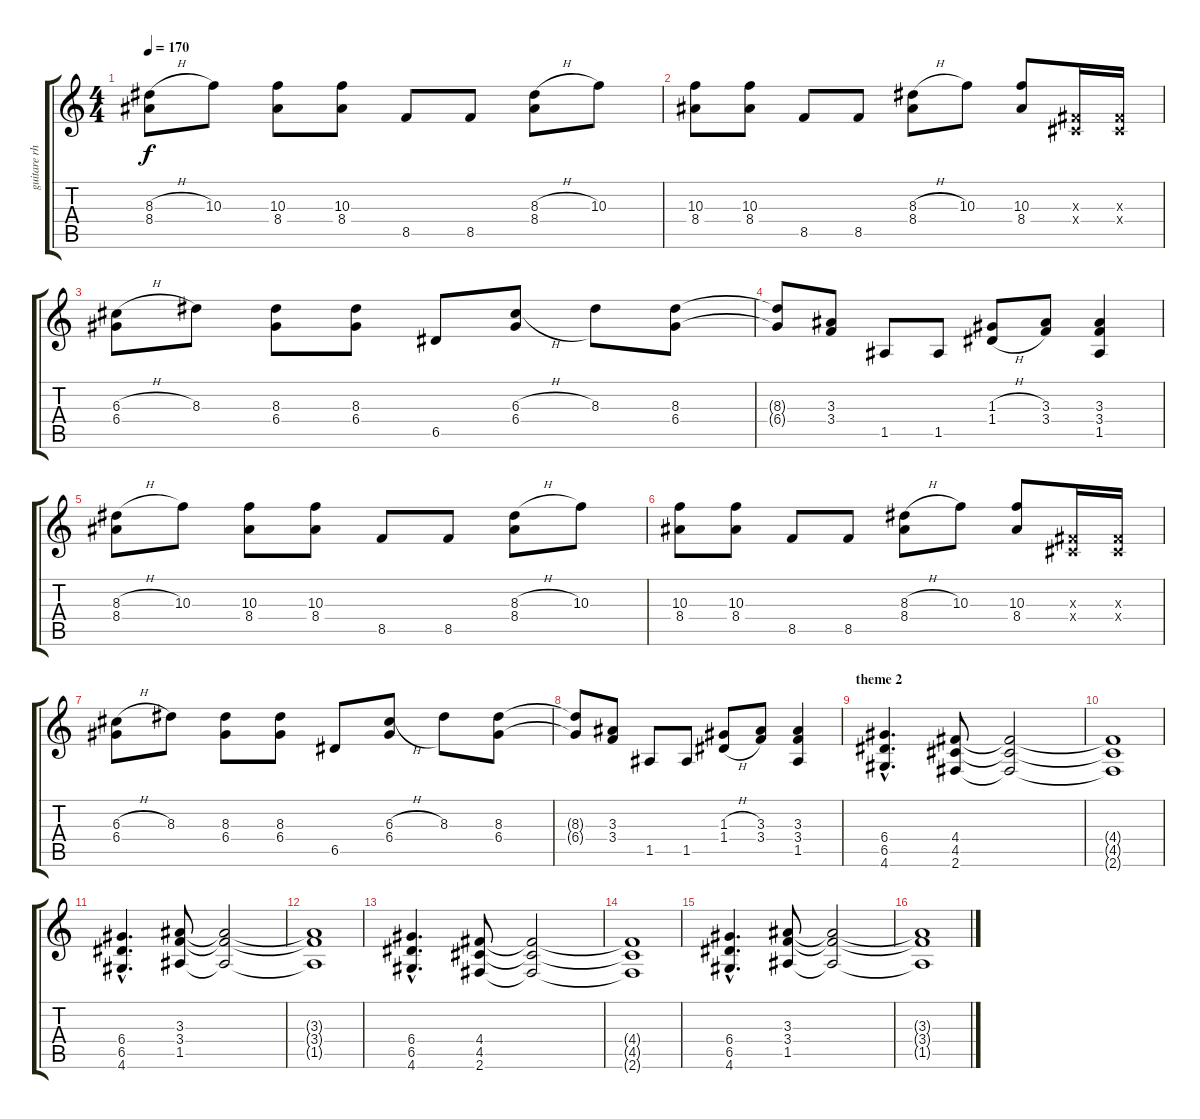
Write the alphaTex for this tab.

\track ("guitare rhy" "guitare rh") {instrument distortionguitar}
\staff {score tabs}
\tuning (E4 B3 G3 D3 A2 E2) {hide}
\ts (4 4)
\tempo 170
\clef g2
\ks c
(8.3{h} 8.4).8{dy f} 10.3.8 (10.3 8.4).8 (10.3 8.4).8 8.5.8 8.5.8 (8.3{h} 8.4).8 10.3.8 |
(10.3 8.4).8 (10.3 8.4).8 8.5.8 8.5.8 (8.3{h} 8.4).8 10.3.8 (10.3 8.4).8 (-1.3{x} -1.4{x}).16 (-1.3{x} -1.4{x}).16 |
(6.3{h} 6.4).8 8.3.8 (8.3 6.4).8 (8.3 6.4).8 6.5.8 (6.3{h} 6.4).8 8.3.8 (8.3 6.4).8 |
(8.3{t} 6.4{t}).8 (3.3 3.4).8 1.5.8 1.5.8 (1.3{h} 1.4{h}).8 (3.3 3.4).8 (3.3 3.4 1.5).4 |
(8.3{h} 8.4).8 10.3.8 (10.3 8.4).8 (10.3 8.4).8 8.5.8 8.5.8 (8.3{h} 8.4).8 10.3.8 |
(10.3 8.4).8 (10.3 8.4).8 8.5.8 8.5.8 (8.3{h} 8.4).8 10.3.8 (10.3 8.4).8 (-1.3{x} -1.4{x}).16 (-1.3{x} -1.4{x}).16 |
(6.3{h} 6.4).8 8.3.8 (8.3 6.4).8 (8.3 6.4).8 6.5.8 (6.3{h} 6.4).8 8.3.8 (8.3 6.4).8 |
(8.3{t} 6.4{t}).8 (3.3 3.4).8 1.5.8 1.5.8 (1.3{h} 1.4{h}).8 (3.3 3.4).8 (3.3 3.4 1.5).4 |
\section ("" "theme 2")
(6.4{hac} 6.5{hac} 4.6{hac}).4{d} (4.4 4.5 2.6).8 (4.4{t} 4.5{t} 2.6{t}).2 |
(4.4{t} 4.5{t} 2.6{t}).1 |
(6.4{hac} 6.5{hac} 4.6{hac}).4{d} (3.3 3.4 1.5).8 (3.3{t} 3.4{t} 1.5{t}).2 |
(3.3{t} 3.4{t} 1.5{t}).1 |
(6.4{hac} 6.5{hac} 4.6{hac}).4{d} (4.4 4.5 2.6).8 (4.4{t} 4.5{t} 2.6{t}).2 |
(4.4{t} 4.5{t} 2.6{t}).1 |
(6.4{hac} 6.5{hac} 4.6{hac}).4{d} (3.3 3.4 1.5).8 (3.3{t} 3.4{t} 1.5{t}).2 |
(3.3{t} 3.4{t} 1.5{t}).1
